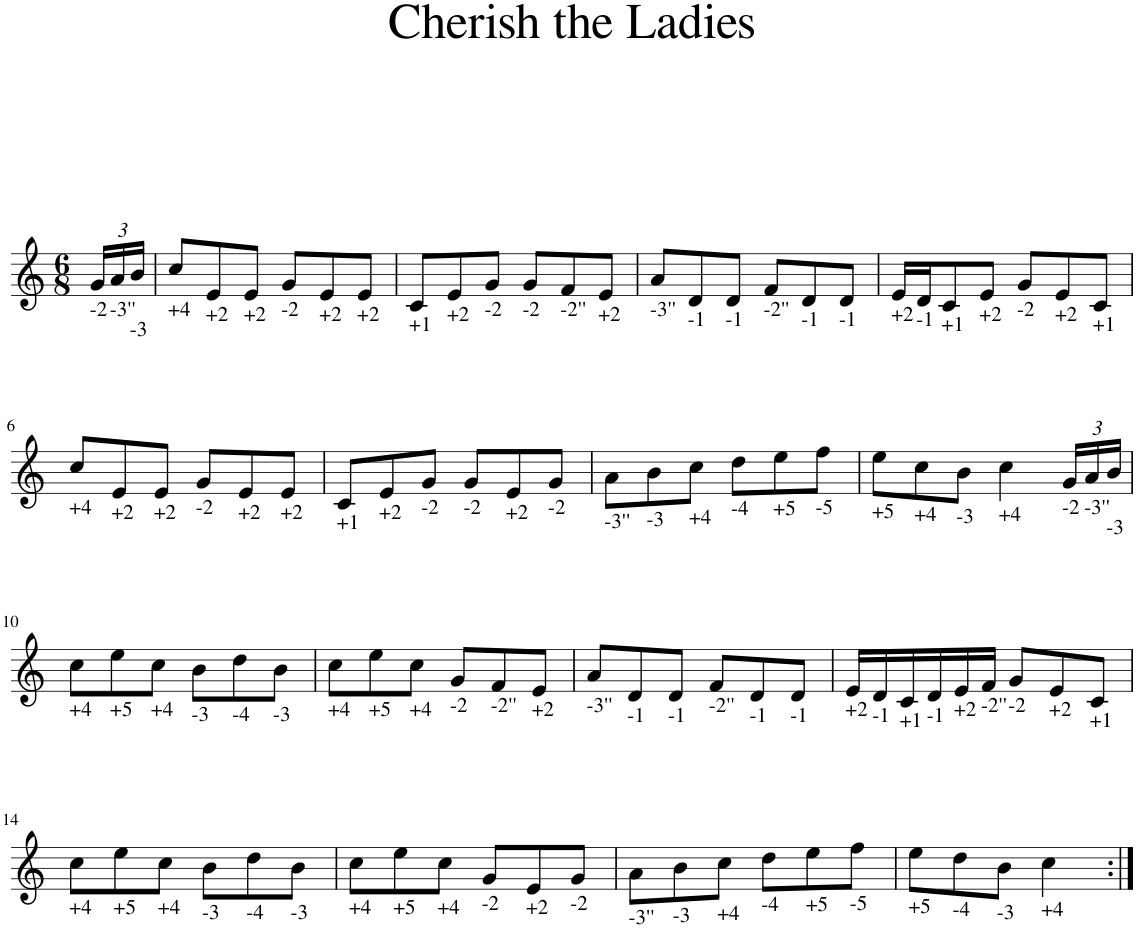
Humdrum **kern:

**kern
*part1
*staff1
*clefG2
*k[]
*M6/8
*Xbrackettup
=1
!LO:TX:b:t=-2
24g/LL
!LO:TX:b:t=-3''
24a/
!LO:TX:b:t=-3
24b/JJ
=2
!LO:TX:b:t=+4
8cc/L
!LO:TX:b:t=+2
8e/
!LO:TX:b:t=+2
8e/J
!LO:TX:b:t=-2
8g/L
!LO:TX:b:t=+2
8e/
!LO:TX:b:t=+2
8e/J
=3
!LO:TX:b:t=+1
8c/L
!LO:TX:b:t=+2
8e/
!LO:TX:b:t=-2
8g/J
!LO:TX:b:t=-2
8g/L
!LO:TX:b:t=-2''
8f/
!LO:TX:b:t=+2
8e/J
=4
!LO:TX:b:t=-3''
8a/L
!LO:TX:b:t=-1
8d/
!LO:TX:b:t=-1
8d/J
!LO:TX:b:t=-2''
8f/L
!LO:TX:b:t=-1
8d/
!LO:TX:b:t=-1
8d/J
=5
!LO:TX:b:t=+2
16e/LL
!LO:TX:b:t=-1
16d/J
!LO:TX:b:t=+1
8c/
!LO:TX:b:t=+2
8e/J
!LO:TX:b:t=-2
8g/L
!LO:TX:b:t=+2
8e/
!LO:TX:b:t=+1
8c/J
!!LO:LB:g=z
=6
!LO:TX:b:t=+4
8cc/L
!LO:TX:b:t=+2
8e/
!LO:TX:b:t=+2
8e/J
!LO:TX:b:t=-2
8g/L
!LO:TX:b:t=+2
8e/
!LO:TX:b:t=+2
8e/J
=7
!LO:TX:b:t=+1
8c/L
!LO:TX:b:t=+2
8e/
!LO:TX:b:t=-2
8g/J
!LO:TX:b:t=-2
8g/L
!LO:TX:b:t=+2
8e/
!LO:TX:b:t=-2
8g/J
=8
!LO:TX:b:t=-3''
8a\L
!LO:TX:b:t=-3
8b\
!LO:TX:b:t=+4
8cc\J
!LO:TX:b:t=-4
8dd\L
!LO:TX:b:t=+5
8ee\
!LO:TX:b:t=-5
8ff\J
=9
!LO:TX:b:t=+5
8ee\L
!LO:TX:b:t=+4
8cc\
!LO:TX:b:t=-3
8b\J
!LO:TX:b:t=+4
4cc\
!LO:TX:b:t=-2
24g/LL
!LO:TX:b:t=-3''
24a/
!LO:TX:b:t=-3
24b/JJ
!!LO:LB:g=z
=10
!LO:TX:b:t=+4
8cc\L
!LO:TX:b:t=+5
8ee\
!LO:TX:b:t=+4
8cc\J
!LO:TX:b:t=-3
8b\L
!LO:TX:b:t=-4
8dd\
!LO:TX:b:t=-3
8b\J
=11
!LO:TX:b:t=+4
8cc\L
!LO:TX:b:t=+5
8ee\
!LO:TX:b:t=+4
8cc\J
!LO:TX:b:t=-2
8g/L
!LO:TX:b:t=-2''
8f/
!LO:TX:b:t=+2
8e/J
=12
!LO:TX:b:t=-3''
8a/L
!LO:TX:b:t=-1
8d/
!LO:TX:b:t=-1
8d/J
!LO:TX:b:t=-2''
8f/L
!LO:TX:b:t=-1
8d/
!LO:TX:b:t=-1
8d/J
=13
!LO:TX:b:t=+2
16e/LL
!LO:TX:b:t=-1
16d/
!LO:TX:b:t=+1
16c/
!LO:TX:b:t=-1
16d/
!LO:TX:b:t=+2
16e/
!LO:TX:b:t=-2''
16f/JJ
!LO:TX:b:t=-2
8g/L
!LO:TX:b:t=+2
8e/
!LO:TX:b:t=+1
8c/J
!!LO:LB:g=z
=14
!LO:TX:b:t=+4
8cc\L
!LO:TX:b:t=+5
8ee\
!LO:TX:b:t=+4
8cc\J
!LO:TX:b:t=-3
8b\L
!LO:TX:b:t=-4
8dd\
!LO:TX:b:t=-3
8b\J
=15
!LO:TX:b:t=+4
8cc\L
!LO:TX:b:t=+5
8ee\
!LO:TX:b:t=+4
8cc\J
!LO:TX:b:t=-2
8g/L
!LO:TX:b:t=+2
8e/
!LO:TX:b:t=-2
8g/J
=16
!LO:TX:b:t=-3''
8a\L
!LO:TX:b:t=-3
8b\
!LO:TX:b:t=+4
8cc\J
!LO:TX:b:t=-4
8dd\L
!LO:TX:b:t=+5
8ee\
!LO:TX:b:t=-5
8ff\J
=17
!LO:TX:b:t=+5
8ee\L
!LO:TX:b:t=-4
8dd\
!LO:TX:b:t=-3
8b\J
!LO:TX:b:t=+4
4cc\
=:|!
*-
